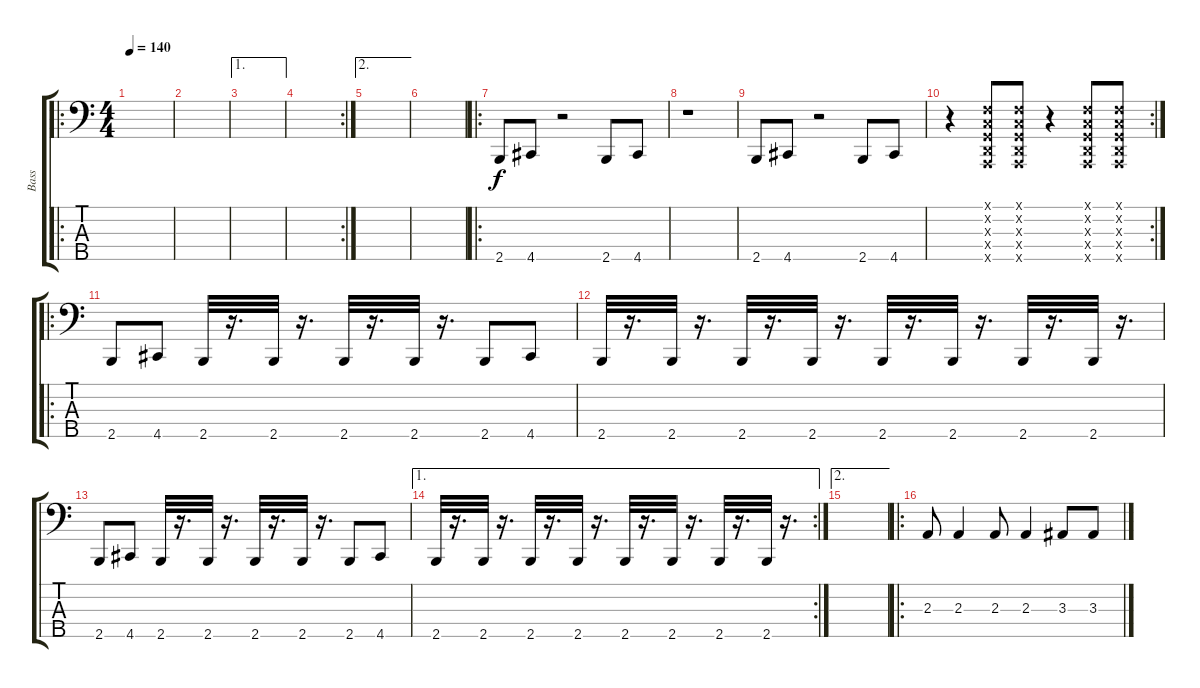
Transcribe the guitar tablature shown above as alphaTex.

\track ("Bass" "Bass") {instrument slapbass1}
\staff {score tabs}
\tuning (F2 C2 G1 D1 A0) {hide}
\ro
\ts (4 4)
\tempo 140
\clef f4
\ks c
|
|
\ae 1
|
\rc 2
|
\ae 2
|
|
\ro
2.5.8 4.5.8 r.2 2.5.8 4.5.8 |
r.1 |
2.5.8 4.5.8 r.2 2.5.8 4.5.8 |
\rc 2
r.4 (0.1{x} 0.2{x} 0.3{x} 0.4{x} 0.5{x}).8 (0.1{x} 0.2{x} 0.3{x} 0.4{x} 0.5{x}).8 r.4 (0.1{x} 0.2{x} 0.3{x} 0.4{x} 0.5{x}).8 (0.1{x} 0.2{x} 0.3{x} 0.4{x} 0.5{x}).8 |
\ro
2.5.8 4.5.8 2.5.32 r.16{d} 2.5.32 r.16{d} 2.5.32 r.16{d} 2.5.32 r.16{d} 2.5.8 4.5.8 |
2.5.32 r.16{d} 2.5.32 r.16{d} 2.5.32 r.16{d} 2.5.32 r.16{d} 2.5.32 r.16{d} 2.5.32 r.16{d} 2.5.32 r.16{d} 2.5.32 r.16{d} |
2.5.8 4.5.8 2.5.32 r.16{d} 2.5.32 r.16{d} 2.5.32 r.16{d} 2.5.32 r.16{d} 2.5.8 4.5.8 |
\ae 1
\rc 2
2.5.32 r.16{d} 2.5.32 r.16{d} 2.5.32 r.16{d} 2.5.32 r.16{d} 2.5.32 r.16{d} 2.5.32 r.16{d} 2.5.32 r.16{d} 2.5.32 r.16{d} |
\ae 2
|
\ro
2.3.8 2.3.4 2.3.8 2.3.4 3.3.8 3.3.8
